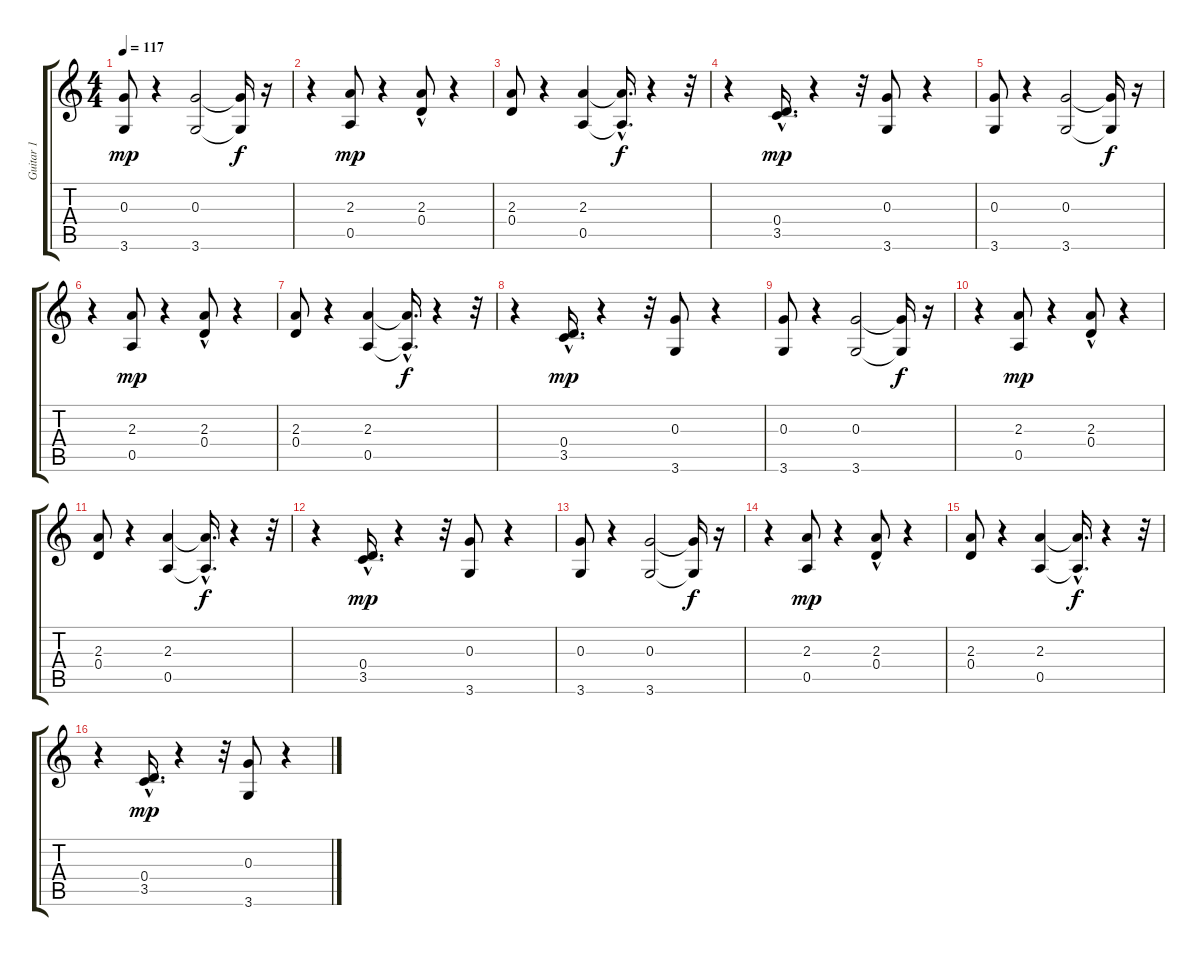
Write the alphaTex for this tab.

\track ("Guitar 1" "Guitar 1") {instrument electricguitarclean}
\staff {score tabs}
\tuning (E4 B3 G3 D3 A2 E2) {hide}
\ts (4 4)
\tempo 117
\clef g2
\ks c
(0.3 3.6).8{dy mp} r.4 (0.3 3.6).2 (0.3{t} 3.6{t}).16{dy f} r.16 |
r.4 (2.3 0.5).8{dy mp} r.4 (2.3 0.4{hac}).8 r.4 |
(2.3 0.4).8 r.4 (2.3 0.5).4 (2.3{hac t} 0.5{t}).16{d dy f} r.4 r.32 |
r.4 (0.4{hac} 3.5{hac}).16{d dy mp} r.4 r.32 (0.3 3.6).8 r.4 |
(0.3 3.6).8 r.4 (0.3 3.6).2 (0.3{t} 3.6{t}).16{dy f} r.16 |
r.4 (2.3 0.5).8{dy mp} r.4 (2.3 0.4{hac}).8 r.4 |
(2.3 0.4).8 r.4 (2.3 0.5).4 (2.3{hac t} 0.5{t}).16{d dy f} r.4 r.32 |
r.4 (0.4{hac} 3.5{hac}).16{d dy mp} r.4 r.32 (0.3 3.6).8 r.4 |
(0.3 3.6).8 r.4 (0.3 3.6).2 (0.3{t} 3.6{t}).16{dy f} r.16 |
r.4 (2.3 0.5).8{dy mp} r.4 (2.3 0.4{hac}).8 r.4 |
(2.3 0.4).8 r.4 (2.3 0.5).4 (2.3{hac t} 0.5{t}).16{d dy f} r.4 r.32 |
r.4 (0.4{hac} 3.5{hac}).16{d dy mp} r.4 r.32 (0.3 3.6).8 r.4 |
(0.3 3.6).8 r.4 (0.3 3.6).2 (0.3{t} 3.6{t}).16{dy f} r.16 |
r.4 (2.3 0.5).8{dy mp} r.4 (2.3 0.4{hac}).8 r.4 |
(2.3 0.4).8 r.4 (2.3 0.5).4 (2.3{hac t} 0.5{t}).16{d dy f} r.4 r.32 |
r.4 (0.4{hac} 3.5{hac}).16{d dy mp} r.4 r.32 (0.3 3.6).8 r.4
